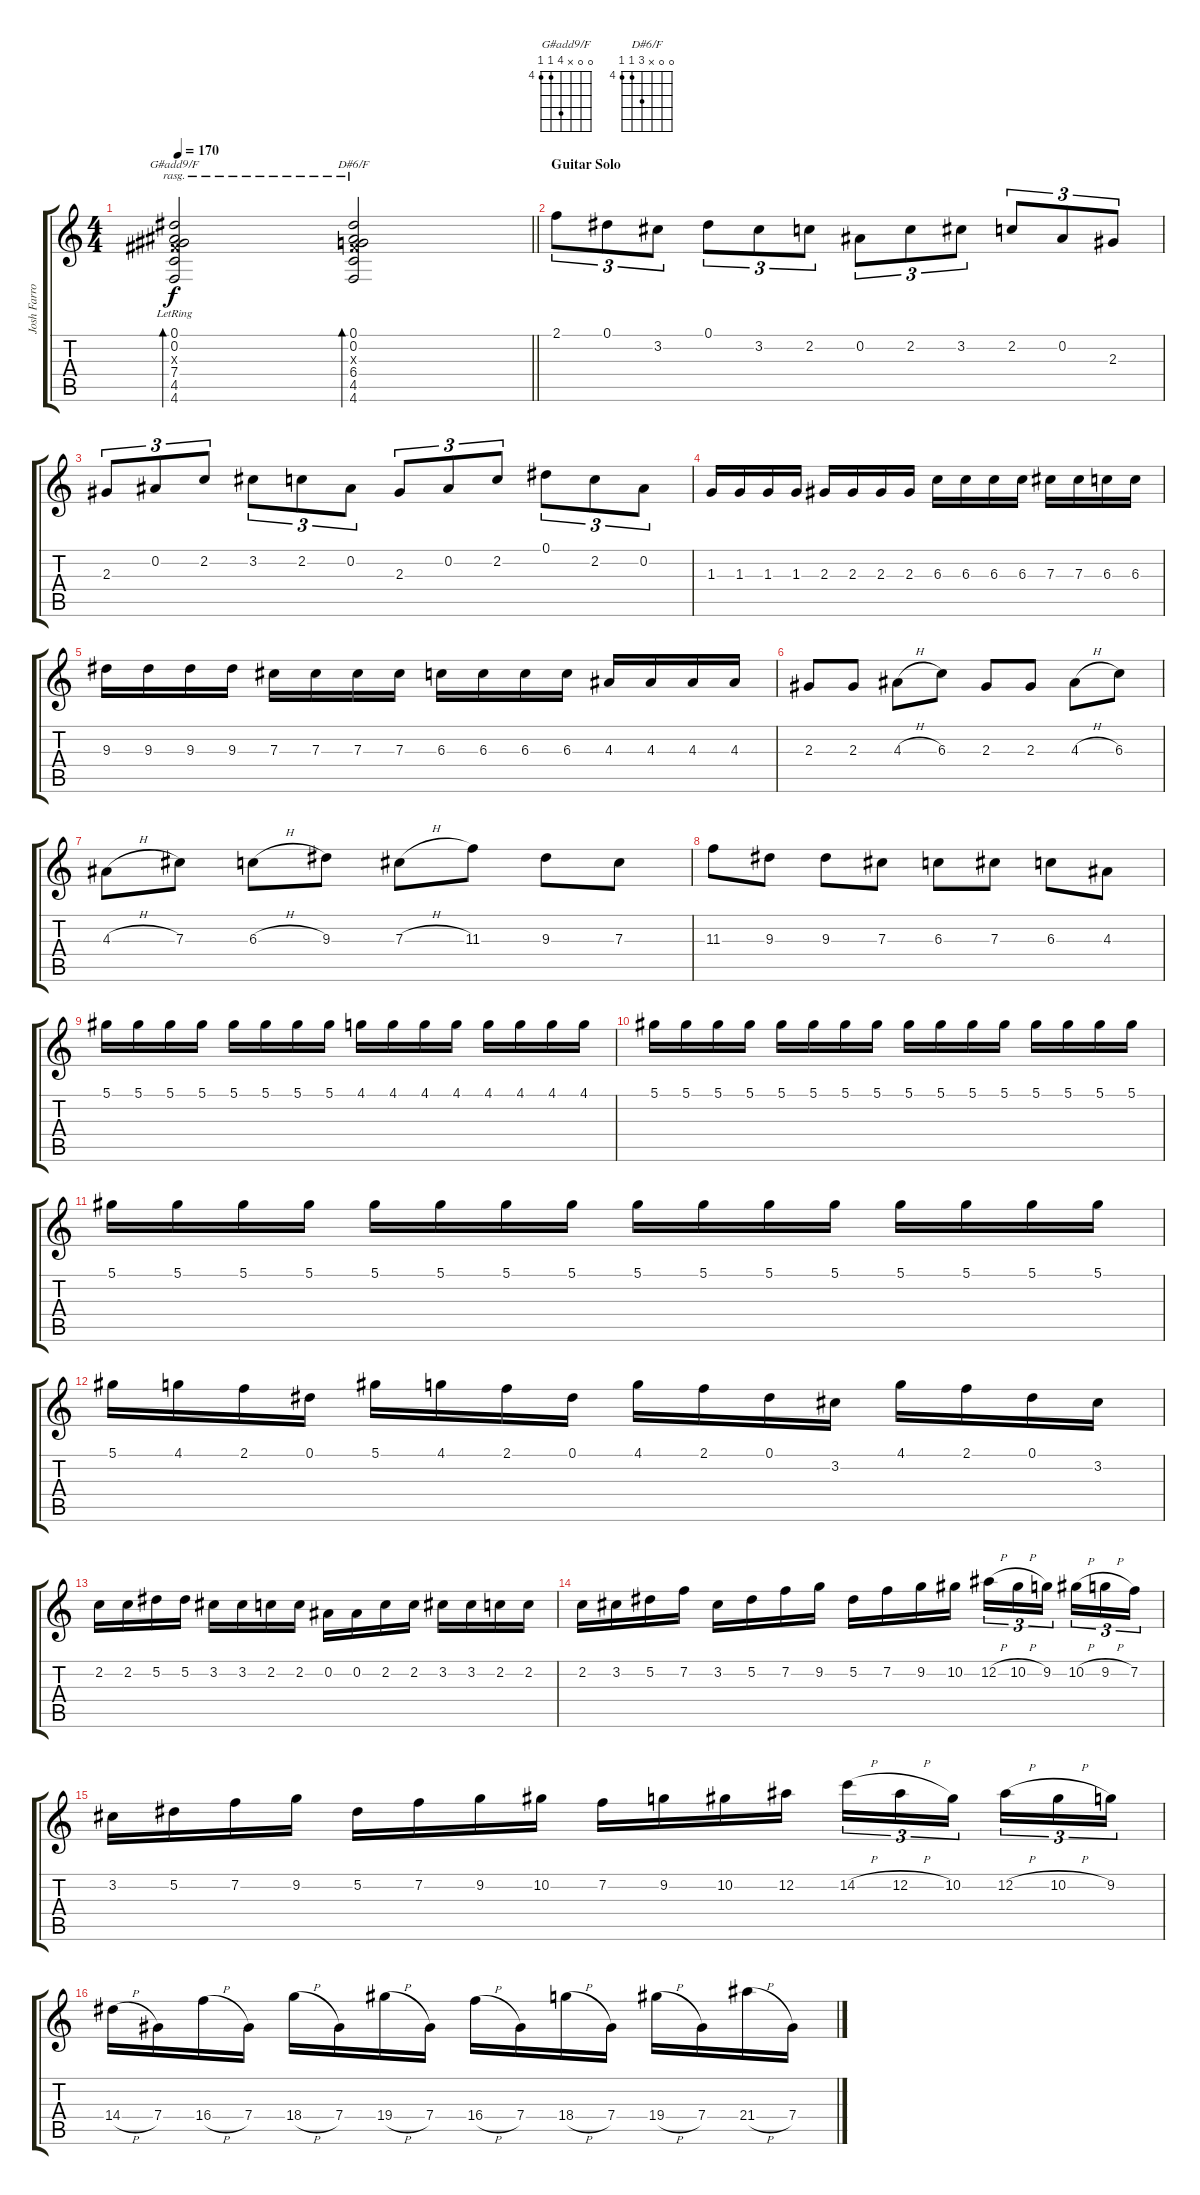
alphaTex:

\track ("Josh Farro (Lead Guitar)" "Josh Farro") {instrument overdrivenguitar}
\staff {score tabs}
\tuning (Eb4 Bb3 Gb3 Db3 Ab2 Db2) {hide}
\chord ("G#add9/F" 0 0 x 7 4 4) {firstfret 4}
\chord ("D#6/F" 0 0 x 6 4 4) {firstfret 4}
\ts (4 4)
\tempo 170
\clef g2
\barLineRight lightlight
\ks c
(0.1 0.2 0.3{x} 7.4{lr} 4.5{lr} 4.6{lr}).2{bd 60 ch "G#add9/F" rasg ii dy f} (0.1 0.2 0.3{x} 6.4 4.5 4.6).2{bd 60 ch "D#6/F" rasg ii} |
\section ("" "Guitar Solo")
2.1.8{tu (3 2) volume 14 instrument overdrivenguitar} 0.1.8{tu (3 2)} 3.2.8{tu (3 2)} 0.1.8{tu (3 2)} 3.2.8{tu (3 2)} 2.2.8{tu (3 2)} 0.2.8{tu (3 2)} 2.2.8{tu (3 2)} 3.2.8{tu (3 2)} 2.2.8{tu (3 2)} 0.2.8{tu (3 2)} 2.3.8{tu (3 2)} |
2.3.8{tu (3 2)} 0.2.8{tu (3 2)} 2.2.8{tu (3 2)} 3.2.8{tu (3 2)} 2.2.8{tu (3 2)} 0.2.8{tu (3 2)} 2.3.8{tu (3 2)} 0.2.8{tu (3 2)} 2.2.8{tu (3 2)} 0.1.8{tu (3 2)} 2.2.8{tu (3 2)} 0.2.8{tu (3 2)} |
1.3.16 1.3.16 1.3.16 1.3.16 2.3.16 2.3.16 2.3.16 2.3.16 6.3.16 6.3.16 6.3.16 6.3.16 7.3.16 7.3.16 6.3.16 6.3.16 |
9.3.16 9.3.16 9.3.16 9.3.16 7.3.16 7.3.16 7.3.16 7.3.16 6.3.16 6.3.16 6.3.16 6.3.16 4.3.16 4.3.16 4.3.16 4.3.16 |
2.3.8 2.3.8 4.3{h}.8 6.3.8 2.3.8 2.3.8 4.3{h}.8 6.3.8 |
4.3{h}.8 7.3.8 6.3{h}.8 9.3.8 7.3{h}.8 11.3.8 9.3.8 7.3.8 |
11.3.8 9.3.8 9.3.8 7.3.8 6.3.8 7.3.8 6.3.8 4.3.8 |
5.1.16 5.1.16 5.1.16 5.1.16 5.1.16 5.1.16 5.1.16 5.1.16 4.1.16 4.1.16 4.1.16 4.1.16 4.1.16 4.1.16 4.1.16 4.1.16 |
5.1.16 5.1.16 5.1.16 5.1.16 5.1.16 5.1.16 5.1.16 5.1.16 5.1.16 5.1.16 5.1.16 5.1.16 5.1.16 5.1.16 5.1.16 5.1.16 |
5.1.16 5.1.16 5.1.16 5.1.16 5.1.16 5.1.16 5.1.16 5.1.16 5.1.16 5.1.16 5.1.16 5.1.16 5.1.16 5.1.16 5.1.16 5.1.16 |
5.1.16 4.1.16 2.1.16 0.1.16 5.1.16 4.1.16 2.1.16 0.1.16 4.1.16 2.1.16 0.1.16 3.2.16 4.1.16 2.1.16 0.1.16 3.2.16 |
2.2.16 2.2.16 5.2.16 5.2.16 3.2.16 3.2.16 2.2.16 2.2.16 0.2.16 0.2.16 2.2.16 2.2.16 3.2.16 3.2.16 2.2.16 2.2.16 |
2.2.16 3.2.16 5.2.16 7.2.16 3.2.16 5.2.16 7.2.16 9.2.16 5.2.16 7.2.16 9.2.16 10.2.16 12.2{h}.16{tu (3 2)} 10.2{h}.16{tu (3 2)} 9.2.16{tu (3 2) beam splitsecondary} 10.2{h}.16{tu (3 2)} 9.2{h}.16{tu (3 2)} 7.2.16{tu (3 2)} |
3.2.16 5.2.16 7.2.16 9.2.16 5.2.16 7.2.16 9.2.16 10.2.16 7.2.16 9.2.16 10.2.16 12.2.16 14.2{h}.16{tu (3 2)} 12.2{h}.16{tu (3 2)} 10.2.16{tu (3 2) beam splitsecondary} 12.2{h}.16{tu (3 2)} 10.2{h}.16{tu (3 2)} 9.2.16{tu (3 2)} |
14.4{h}.16 7.4.16 16.4{h}.16 7.4.16 18.4{h}.16 7.4.16 19.4{h}.16 7.4.16 16.4{h}.16 7.4.16 18.4{h}.16 7.4.16 19.4{h}.16 7.4.16 21.4{h}.16 7.4.16
